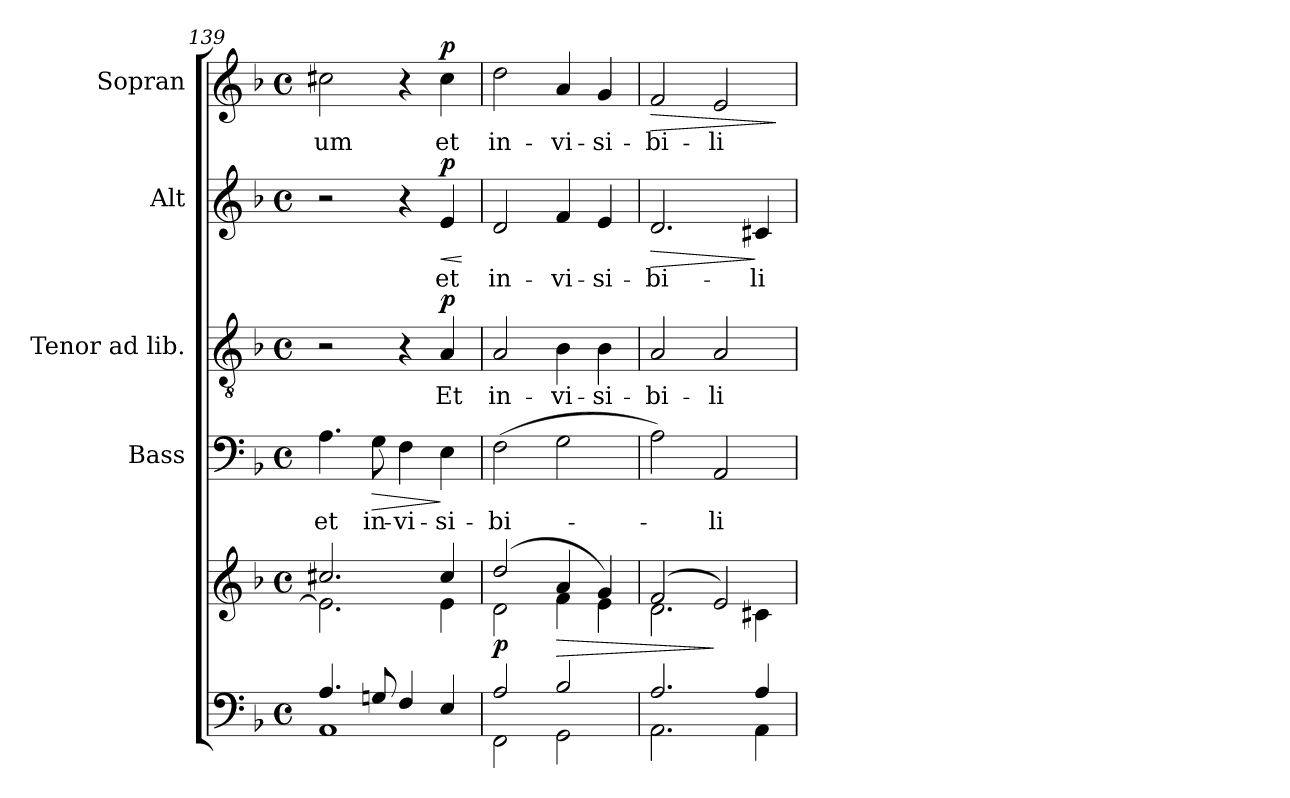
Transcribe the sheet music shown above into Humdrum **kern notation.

**kern	**kern	**dynam	**kern	**text	**dynam	**kern	**text	**dynam	**kern	**text	**dynam	**kern	**text	**dynam
*part5	*part5	*part5	*part4	*part4	*part4	*part3	*part3	*part3	*part2	*part2	*part2	*part1	*part1	*part1
*staff6	*staff5	*staff5/6	*staff4	*staff4	*staff4	*staff3	*staff3	*staff3	*staff2	*staff2	*staff2	*staff1	*staff1	*staff1
*	*	*	*I"Bass	*	*	*I"Tenor ad lib.	*	*	*I"Alt	*	*	*I"Sopran	*	*
*	*	*	*I'B.	*	*	*I'T.	*	*	*I'A.	*	*	*I'S.	*	*
*clefF4	*clefG2	*	*clefF4	*	*	*clefGv2	*	*	*clefG2	*	*	*clefG2	*	*
*k[b-]	*k[b-]	*	*k[b-]	*	*	*k[b-]	*	*	*k[b-]	*	*	*k[b-]	*	*
*F:	*F:	*	*F:	*	*	*F:	*	*	*F:	*	*	*F:	*	*
*M4/4	*M4/4	*	*M4/4	*	*	*M4/4	*	*	*M4/4	*	*	*M4/4	*	*
*met(c)	*met(c)	*	*met(c)	*	*	*met(c)	*	*	*met(c)	*	*	*met(c)	*	*
=139	=139	=139	=139	=139	=139	=139	=139	=139	=139	=139	=139	=139	=139	=139
*^	*^	*	*	*	*	*	*	*	*	*	*	*	*	*
!	!	!	!	!	!	!LO:LY:b	!	!	!	!	!	!	!	!	!LO:LY:b	!
4.A/	1AA	2.cc#X/	2.e\]	.	4.A\	et	.	2r	.	.	2r	.	.	2cc#X\	-um	.
!	!	!	!	!	!	!LO:LY:b	!LO:HP:b	!	!	!	!	!	!	!	!	!
8Gn/	.	.	.	.	8G\	in-	>	.	.	.	.	.	.	.	.	.
!	!	!	!	!	!	!LO:LY:b	!	!	!	!	!	!	!	!	!	!
4F/	.	.	.	.	4F\	-vi-	.	4r	.	.	4r	.	.	4r	.	.
!	!	!	!	!	!	!LO:LY:b	!	!	!LO:LY:b	!LO:DY:a	!	!LO:LY:b	!LO:HP:b	!	!LO:LY:b	!
!	!	!	!	!	!	!	!	!	!	!	!	!	!LO:DY:n=1:a	!	!	!LO:DY:a
4E/	.	4cc#/	4e\	.	4E\	-si-	]	4A/	Et	p	4e/	et	< p	4cc#\	et	p
*v	*v	*	*	*	*	*	*	*	*	*	*	*	*	*	*	*
*	*v	*v	*	*	*	*	*	*	*	*	*	*	*	*	*
.	.	.	.	.	.	.	.	.	.	.	[	.	.	.
!!LO:PB:g=z
=140	=140	=140	=140	=140	=140	=140	=140	=140	=140	=140	=140	=140	=140	=140
*^	*^	*	*	*	*	*	*	*	*	*	*	*	*	*
!	!	!	!	!LO:DY:b	!	!LO:LY:b	!	!	!LO:LY:b	!	!	!LO:LY:b	!	!	!LO:LY:b	!
2A/	2FF\	(2dd/	2d\	p	(>2F\	-bi-	.	2A/	in-	.	2d/	in-	.	2dd\	in-	.
!	!	!	!	!LO:HP:b	!	!	!	!	!LO:LY:b	!	!	!LO:LY:b	!	!	!LO:LY:b	!
2B-/	2GG\	4a/	4f\	>	2G\	.	.	4B-\	-vi-	.	4f/	-vi-	.	4a/	-vi-	.
!	!	!	!	!	!	!	!	!	!LO:LY:b	!	!	!LO:LY:b	!	!	!LO:LY:b	!
.	.	4g/)	4e\	.	.	.	.	4B-\	-si-	.	4e/	-si-	.	4g/	-si-	.
=141	=141	=141	=141	=141	=141	=141	=141	=141	=141	=141	=141	=141	=141	=141	=141	=141
!	!	!	!	!	!	!	!	!	!LO:LY:b	!	!	!LO:LY:b	!LO:HP:b	!	!LO:LY:b	!LO:HP:b
2.A/	2.AA\	(2f/	2.d\	.	2A\)	.	.	2A/	-bi-	.	2.d/	-bi-	>	2f/	-bi-	>
!	!	!	!	!	!	!LO:LY:b	!	!	!LO:LY:b	!	!	!	!	!	!LO:LY:b	!
.	.	2e/)	.	]	2AA/	-li-	.	2A/	-li-	.	.	.	.	2e/	-li-	.
!	!	!	!	!	!	!	!	!	!	!	!	!LO:LY:b	!	!	!	!
4A/	4AA\	.	4c#X\	.	.	.	.	.	.	.	4c#X/	-li-	]	.	.	.
*v	*v	*	*	*	*	*	*	*	*	*	*	*	*	*	*	*
*	*v	*v	*	*	*	*	*	*	*	*	*	*	*	*	*
.	.	.	.	.	.	.	.	.	.	.	.	.	.	]
=	=	=	=	=	=	=	=	=	=	=	=	=	=	=
*-	*-	*-	*-	*-	*-	*-	*-	*-	*-	*-	*-	*-	*-	*-
